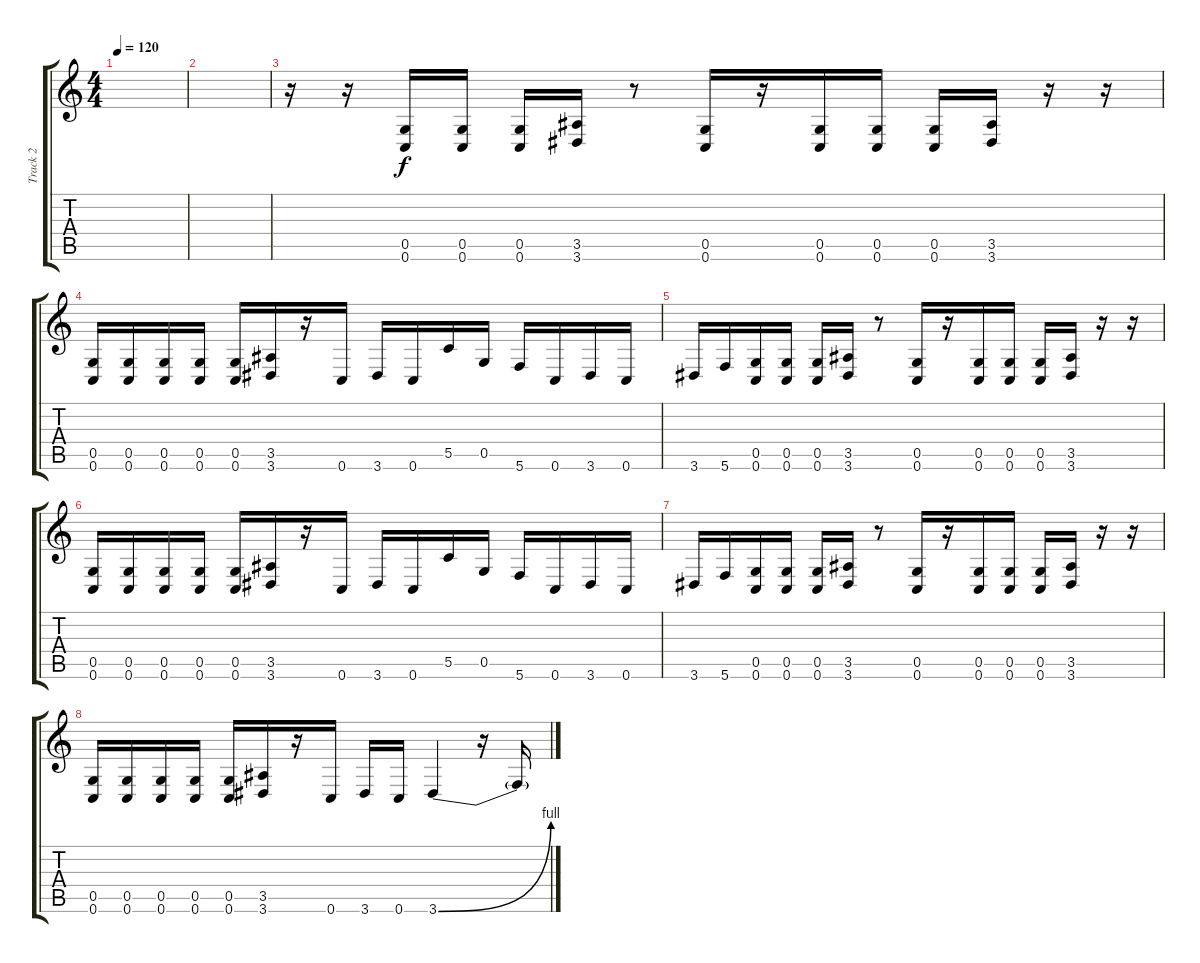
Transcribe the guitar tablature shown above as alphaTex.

\track ("Track 2" "Track 2") {instrument distortionguitar}
\staff {score tabs}
\tuning (D4 A3 F3 C3 G2 C2) {hide}
\ts (4 4)
\tempo 120
\clef g2
\ks c
|
|
r.16 r.16 (0.5 0.6).16 (0.5 0.6).16 (0.5 0.6).16 (3.5 3.6).16 r.8 (0.5 0.6).16 r.16 (0.5 0.6).16 (0.5 0.6).16 (0.5 0.6).16 (3.5 3.6).16 r.16 r.16 |
(0.5 0.6).16 (0.5 0.6).16 (0.5 0.6).16 (0.5 0.6).16 (0.5 0.6).16 (3.5 3.6).16 r.16 0.6.16 3.6.16 0.6.16 5.5.16 0.5.16 5.6.16 0.6.16 3.6.16 0.6.16 |
3.6.16 5.6.16 (0.5 0.6).16 (0.5 0.6).16 (0.5 0.6).16 (3.5 3.6).16 r.8 (0.5 0.6).16 r.16 (0.5 0.6).16 (0.5 0.6).16 (0.5 0.6).16 (3.5 3.6).16 r.16 r.16 |
(0.5 0.6).16 (0.5 0.6).16 (0.5 0.6).16 (0.5 0.6).16 (0.5 0.6).16 (3.5 3.6).16 r.16 0.6.16 3.6.16 0.6.16 5.5.16 0.5.16 5.6.16 0.6.16 3.6.16 0.6.16 |
3.6.16 5.6.16 (0.5 0.6).16 (0.5 0.6).16 (0.5 0.6).16 (3.5 3.6).16 r.8 (0.5 0.6).16 r.16 (0.5 0.6).16 (0.5 0.6).16 (0.5 0.6).16 (3.5 3.6).16 r.16 r.16 |
(0.5 0.6).16 (0.5 0.6).16 (0.5 0.6).16 (0.5 0.6).16 (0.5 0.6).16 (3.5 3.6).16 r.16 0.6.16 3.6.16 0.6.16 3.6{be (bend 0 0 60 4)}.4 r.16 3.6{t}.16
